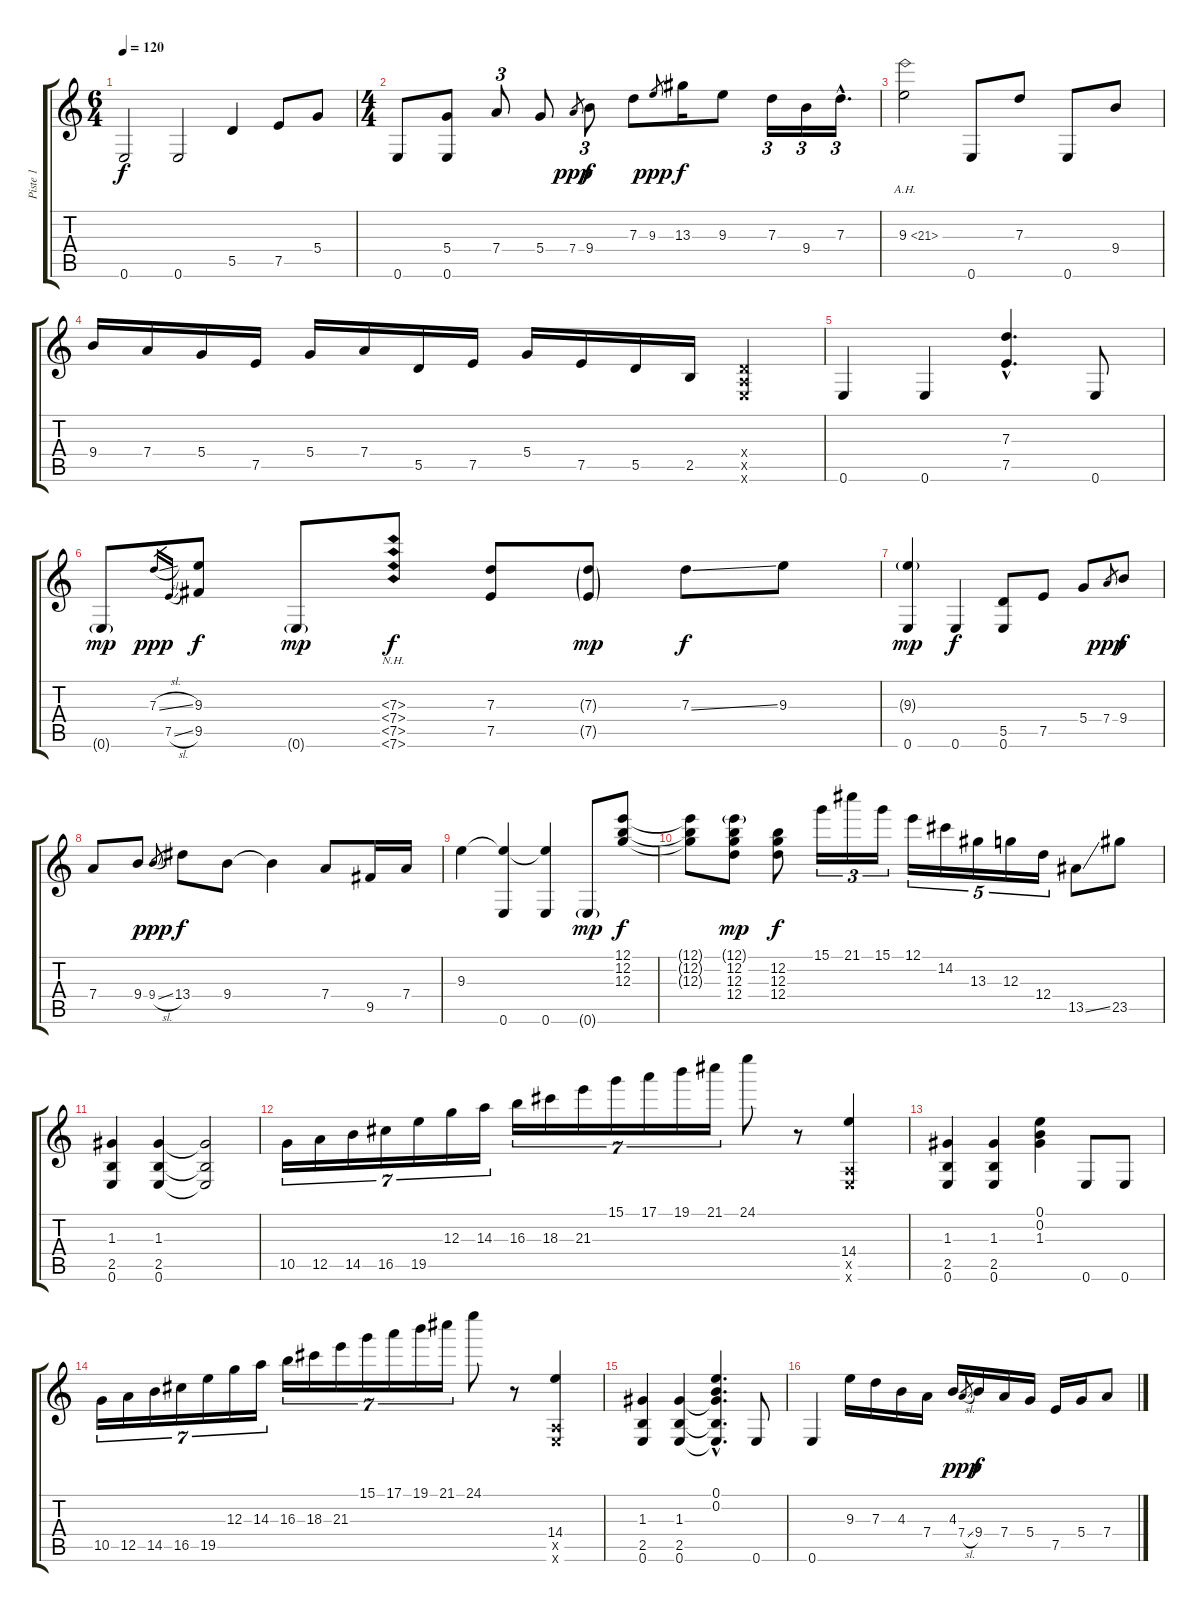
\track ("Piste 1" "Piste 1") {instrument distortionguitar}
\staff {score tabs}
\tuning (E4 B3 G3 D3 A2 E2) {hide}
\ts (6 4)
\tempo 120
\clef g2
\ks c
0.6.2{dy f} 0.6.2 5.5.4 7.5.8 5.4.8 |
\ts (4 4)
0.6.8 (5.4 0.6).8 7.4.8{tu (3 2)} 5.4.8 7.4.8{gr dy ppp} 9.4.8{tu (3 2) dy f} 7.3.8 9.3.8{gr dy ppp} 13.3.16{dy f} 9.3.8 7.3.16{tu (3 2)} 9.4.16{tu (3 2)} 7.3{hac}.16{d tu (3 2)} |
9.3{ah 12}.2 0.6.8 7.3.8 0.6.8 9.4.8 |
9.4.16 7.4.16 5.4.16 7.5.16 5.4.16 7.4.16 5.5.16 7.5.16 5.4.16 7.5.16 5.5.16 2.5.16 (0.4{x} 0.5{x} 0.6{x}).4 |
0.6.4 0.6.4 (7.3{hac} 7.5{hac}).4{d} 0.6.8 |
0.6{g}.8{dy mp} 7.3{sl}.16{gr dy ppp} 7.5{sl}.16{gr} (9.3 9.5).8{dy f} 0.6{g}.8{dy mp} (7.3{nh} 7.4{nh} 7.5{nh} 7.6{nh}).8{dy f} (7.3 7.5).8 (7.3{g} 7.5{g}).8{dy mp} 7.3{ss}.8{dy f} 9.3.8 |
(9.3{g} 0.6).4{dy mp} 0.6.4{dy f} (5.5 0.6).8 7.5.8 5.4.8 7.4.8{gr dy ppp} 9.4.8{dy f} |
7.4.8 9.4.8 9.4{sl}.8{gr dy ppp} 13.4.8{dy f} 9.4.8 9.4{t}.4 7.4.8 9.5.16 7.4.16 |
9.3.4 (9.3{t} 0.6).4 (9.3{t} 0.6).4 0.6{g}.8{dy mp} (12.1 12.2 12.3).8{dy f} |
(12.1{t} 12.2{t} 12.3{t}).8 (12.1{g} 12.2 12.3 12.4).8{dy mp} (12.2 12.3 12.4).8{dy f} 15.1.16{tu (3 2)} 21.1.16{tu (3 2)} 15.1.16{tu (3 2)} 12.1.16{tu (5 4)} 14.2.16{tu (5 4)} 13.3.16{tu (5 4)} 12.3.16{tu (5 4)} 12.4.16{tu (5 4)} 13.5{ss}.8 23.5.8 |
(1.3 2.5 0.6).4 (1.3 2.5 0.6).4 (1.3{t} 2.5{t} 0.6{t}).2 |
10.5.16{tu (7 4)} 12.5.16{tu (7 4)} 14.5.16{tu (7 4)} 16.5.16{tu (7 4)} 19.5.16{tu (7 4)} 12.3.16{tu (7 4)} 14.3.16{tu (7 4)} 16.3.16{tu (7 4)} 18.3.16{tu (7 4)} 21.3.16{tu (7 4)} 15.1.16{tu (7 4)} 17.1.16{tu (7 4)} 19.1.16{tu (7 4)} 21.1.16{tu (7 4)} 24.1.8 r.8 (14.4 0.5{x} 0.6{x}).4 |
(1.3 2.5 0.6).4 (1.3 2.5 0.6).4 (0.1 0.2 1.3).4 0.6.8 0.6.8 |
10.5.16{tu (7 4)} 12.5.16{tu (7 4)} 14.5.16{tu (7 4)} 16.5.16{tu (7 4)} 19.5.16{tu (7 4)} 12.3.16{tu (7 4)} 14.3.16{tu (7 4)} 16.3.16{tu (7 4)} 18.3.16{tu (7 4)} 21.3.16{tu (7 4)} 15.1.16{tu (7 4)} 17.1.16{tu (7 4)} 19.1.16{tu (7 4)} 21.1.16{tu (7 4)} 24.1.8 r.8 (14.4 0.5{x} 0.6{x}).4 |
(1.3 2.5 0.6).4 (1.3 2.5 0.6).4 (0.1{hac} 0.2{hac} 1.3{hac t} 2.5{hac t} 0.6{hac t}).4{d} 0.6.8 |
0.6.4 9.3.16 7.3.16 4.3.16 7.4.16 4.3.16 7.4{sl}.8{gr dy ppp} 9.4.16{dy f} 7.4.16 5.4.16 7.5.16 5.4.16 7.4.8
